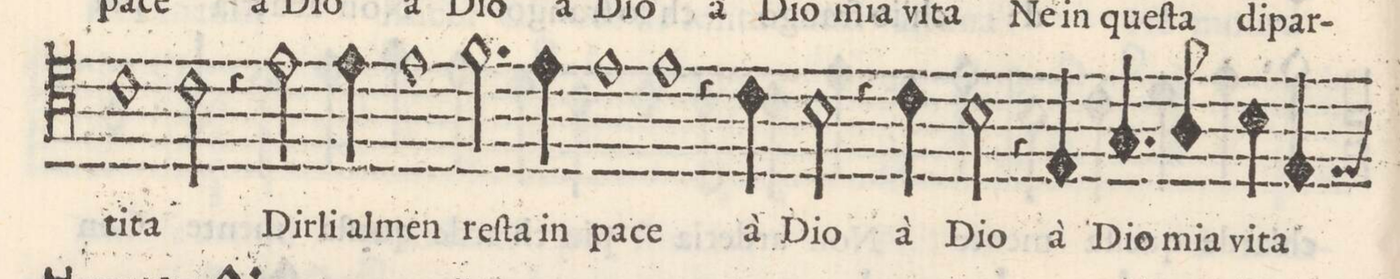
**kern	**text
*I"SESTO	*
*clefC4	*
*k[]	*
*met(c)	*
*M2/1	*
1cny	-ti-
2c\	-ta
=17-	=17-
4r	.
2e\	Dir-
4e\	-li al-
1e	-men
=18-	=18-
2.f\	reſ-
4e\	-ta in
1e	pa-
=19-	=19-
1e	-ce
4r	.
4c\	à
2B\	Dio
=20-	=20-
4r	.
4c\	à
2B\	Dio
4r	.
4E/	à
4.G/	Dio
8A/	mia
=21-	=21-
4B\	vi-
4E/	-ta
4r	.
*-	*-
